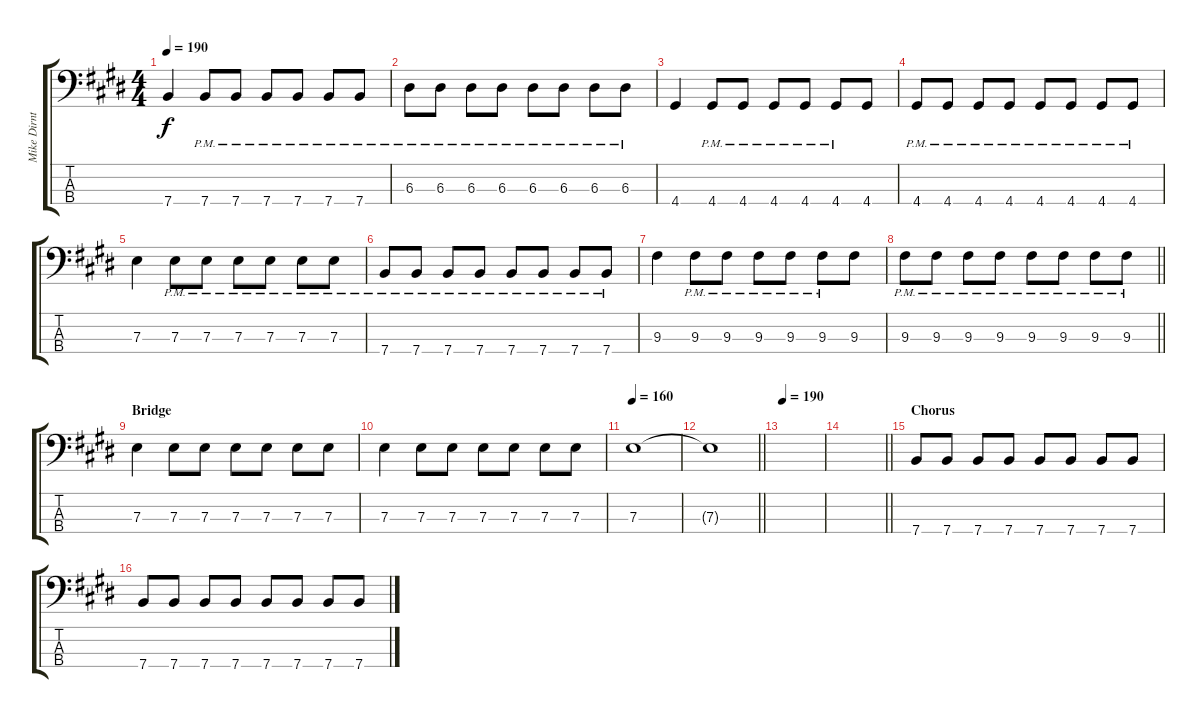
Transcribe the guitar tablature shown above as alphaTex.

\track ("Mike Dirnt (Bass)" "Mike Dirnt") {instrument electricbasspick}
\staff {score tabs}
\tuning (G2 D2 A1 E1) {hide}
\ts (4 4)
\tempo 190
\clef f4
\ks e
7.4.4{dy f} 7.4{pm}.8 7.4{pm}.8 7.4{pm}.8 7.4{pm}.8 7.4{pm}.8 7.4{pm}.8 |
6.3{pm}.8 6.3{pm}.8 6.3{pm}.8 6.3{pm}.8 6.3{pm}.8 6.3{pm}.8 6.3{pm}.8 6.3{pm}.8 |
4.4.4 4.4{pm}.8 4.4{pm}.8 4.4{pm}.8 4.4{pm}.8 4.4{pm}.8 4.4.8 |
4.4{pm}.8 4.4{pm}.8 4.4{pm}.8 4.4{pm}.8 4.4{pm}.8 4.4{pm}.8 4.4{pm}.8 4.4{pm}.8 |
7.3.4 7.3{pm}.8 7.3{pm}.8 7.3{pm}.8 7.3{pm}.8 7.3{pm}.8 7.3{pm}.8 |
7.4{pm}.8 7.4{pm}.8 7.4{pm}.8 7.4{pm}.8 7.4{pm}.8 7.4{pm}.8 7.4{pm}.8 7.4{pm}.8 |
9.3.4 9.3{pm}.8 9.3{pm}.8 9.3{pm}.8 9.3{pm}.8 9.3{pm}.8 9.3.8 |
\barLineRight lightlight
9.3{pm}.8 9.3{pm}.8 9.3{pm}.8 9.3{pm}.8 9.3{pm}.8 9.3{pm}.8 9.3{pm}.8 9.3{pm}.8 |
\section ("" "Bridge")
7.3.4 7.3.8 7.3.8 7.3.8 7.3.8 7.3.8 7.3.8 |
7.3.4 7.3.8 7.3.8 7.3.8 7.3.8 7.3.8 7.3.8 |
\tempo 160
7.3.1 |
\barLineRight lightlight
7.3{t}.1 |
\tempo 190
|
\barLineRight lightlight
|
\section ("" "Chorus")
7.4.8 7.4.8 7.4.8 7.4.8 7.4.8 7.4.8 7.4.8 7.4.8 |
7.4.8 7.4.8 7.4.8 7.4.8 7.4.8 7.4.8 7.4.8 7.4.8
